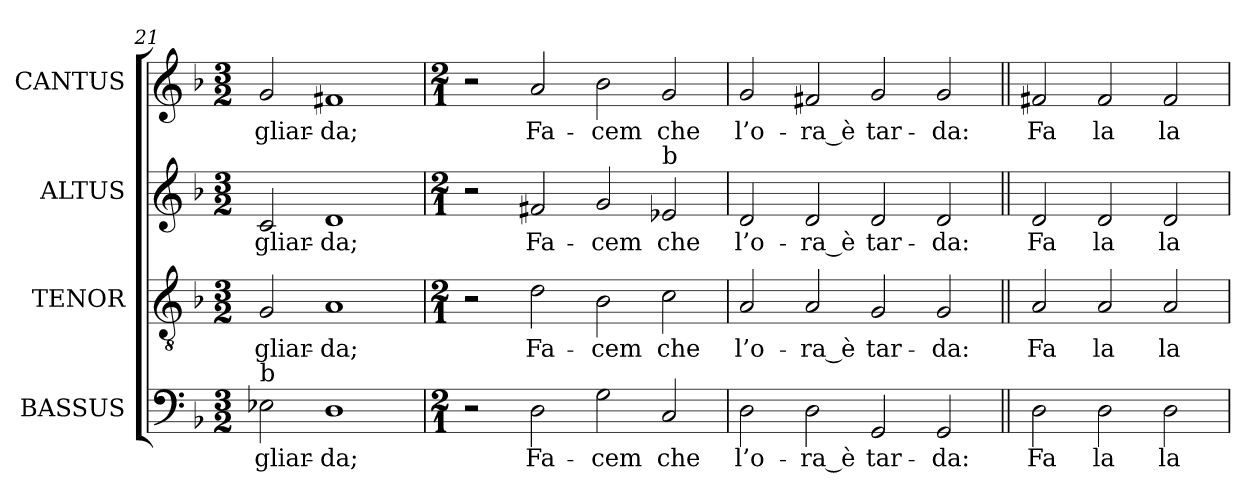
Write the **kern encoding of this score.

**kern	**text	**kern	**text	**kern	**text	**kern	**text
*part4	*part4	*part3	*part3	*part2	*part2	*part1	*part1
*staff4	*staff4	*staff3	*staff3	*staff2	*staff2	*staff1	*staff1
*I"BASSUS	*	*I"TENOR	*	*I"ALTUS	*	*I"CANTUS	*
!!LO:LB:g=z
*clefF4	*	*clefGv2	*	*clefG2	*	*clefG2	*
*	*	*ITrd7c12	*	*	*	*	*
*k[b-]	*	*k[b-]	*	*k[b-]	*	*k[b-]	*
*d:	*	*d:	*	*d:	*	*d:	*
*M3/2	*	*M3/2	*	*M3/2	*	*M3/2	*
=21	=21	=21	=21	=21	=21	=21	=21
!	!LO:LY:b:color=#000000	!	!	!	!	!	!
!	!	!	!LO:LY:b:color=#000000	!	!	!	!
!	!	!	!	!	!LO:LY:b:color=#000000	!	!
!LO:TX:a:t=b	!	!	!	!	!	!	!
!	!	!	!	!	!	!	!LO:LY:b:color=#000000
2E-i\	-gliar-	2GGi/	-gliar-	2ci/	-gliar-	2gi/	-gliar-
!	!LO:LY:b:color=#000000	!	!	!	!	!	!
!	!	!	!LO:LY:b:color=#000000	!	!	!	!
!	!	!	!	!	!LO:LY:b:color=#000000	!	!
!	!	!	!	!	!	!	!LO:LY:b:color=#000000
1Di	-da;	1AAi	-da;	1di	-da;	1f#Xi	-da;
=22	=22	=22	=22	=22	=22	=22	=22
*M2/1	*	*M2/1	*	*M2/1	*	*M2/1	*
2r	.	2r	.	2r	.	2r	.
!	!LO:LY:b:color=#000000	!	!	!	!	!	!
!	!	!	!LO:LY:b:color=#000000	!	!	!	!
!	!	!	!	!	!LO:LY:b:color=#000000	!	!
!	!	!	!	!	!	!	!LO:LY:b:color=#000000
2Di\	Fa-	2Di\	Fa-	2f#Xi/	Fa-	2ai/	Fa-
!	!LO:LY:b:color=#000000	!	!	!	!	!	!
!	!	!	!LO:LY:b:color=#000000	!	!	!	!
!	!	!	!	!	!LO:LY:b:color=#000000	!	!
!	!	!	!	!	!	!	!LO:LY:b:color=#000000
2Gi\	-cem	2BB-i\	-cem	2gi/	-cem	2b-i\	-cem
!	!LO:LY:b:color=#000000	!	!	!	!	!	!
!	!	!	!LO:LY:b:color=#000000	!	!	!	!
!	!	!	!	!	!LO:LY:b:color=#000000	!	!
!	!	!	!	!LO:TX:a:t=b	!	!	!
!	!	!	!	!	!	!	!LO:LY:b:color=#000000
2Ci/	che	2Ci\	che	2e-i/	che	2gi/	che
=23	=23	=23	=23	=23	=23	=23	=23
!	!LO:LY:b:color=#000000	!	!	!	!	!	!
!	!	!	!LO:LY:b:color=#000000	!	!	!	!
!	!	!	!	!	!LO:LY:b:color=#000000	!	!
!	!	!	!	!	!	!	!LO:LY:b:color=#000000
2Di\	l’o-	2AAi/	l’o-	2di/	l’o-	2gi/	l’o-
!	!LO:LY:b:color=#000000	!	!	!	!	!	!
!	!	!	!LO:LY:b:color=#000000	!	!	!	!
!	!	!	!	!	!LO:LY:b:color=#000000	!	!
!	!	!	!	!	!	!	!LO:LY:b:color=#000000
2Di\	-ra_è	2AAi/	-ra_è	2di/	-ra_è	2f#Xi/	-ra_è
!	!LO:LY:b:color=#000000	!	!	!	!	!	!
!	!	!	!LO:LY:b:color=#000000	!	!	!	!
!	!	!	!	!	!LO:LY:b:color=#000000	!	!
!	!	!	!	!	!	!	!LO:LY:b:color=#000000
2GGi/	tar-	2GGi/	tar-	2di/	tar-	2gi/	tar-
!	!LO:LY:b:color=#000000	!	!	!	!	!	!
!	!	!	!LO:LY:b:color=#000000	!	!	!	!
!	!	!	!	!	!LO:LY:b:color=#000000	!	!
!	!	!	!	!	!	!	!LO:LY:b:color=#000000
2GGi/	-da:	2GGi/	-da:	2di/	-da:	2gi/	-da:
=24||	=24||	=24||	=24||	=24||	=24||	=24||	=24||
!	!LO:LY:b:color=#000000	!	!	!	!	!	!
!	!	!	!LO:LY:b:color=#000000	!	!	!	!
!	!	!	!	!	!LO:LY:b:color=#000000	!	!
!	!	!	!	!	!	!	!LO:LY:b:color=#000000
2Di\	Fa	2AAi/	Fa	2di/	Fa	2f#Xi/	Fa
!	!LO:LY:b:color=#000000	!	!	!	!	!	!
!	!	!	!LO:LY:b:color=#000000	!	!	!	!
!	!	!	!	!	!LO:LY:b:color=#000000	!	!
!	!	!	!	!	!	!	!LO:LY:b:color=#000000
2Di\	la	2AAi/	la	2di/	la	2f#i/	la
!	!LO:LY:b:color=#000000	!	!	!	!	!	!
!	!	!	!LO:LY:b:color=#000000	!	!	!	!
!	!	!	!	!	!LO:LY:b:color=#000000	!	!
!	!	!	!	!	!	!	!LO:LY:b:color=#000000
2Di\	la	2AAi/	la	2di/	la	2f#i/	la
=	=	=	=	=	=	=	=
*-	*-	*-	*-	*-	*-	*-	*-
